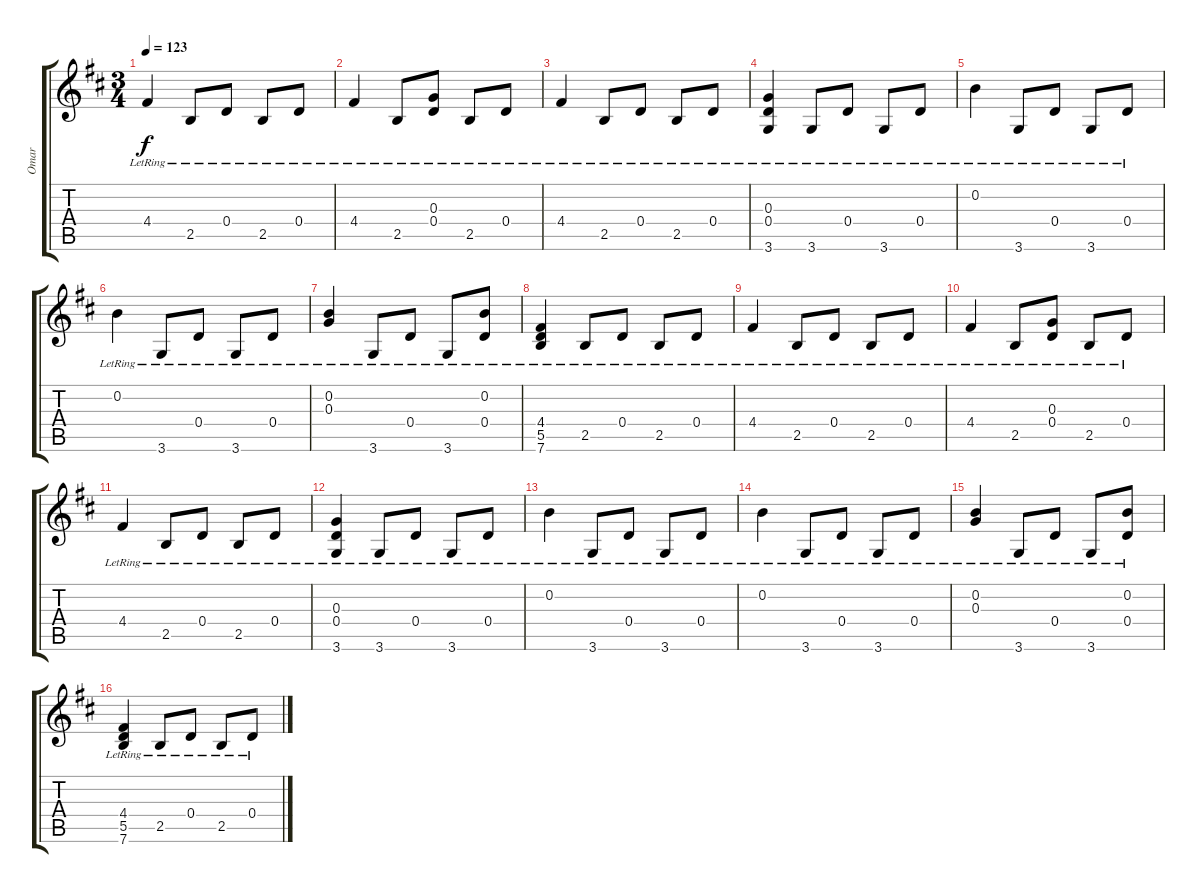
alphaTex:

\track ("Omar" "Omar") {instrument acousticguitarsteel}
\staff {score tabs}
\tuning (E4 B3 G3 D3 A2 E2) {hide}
\ts (3 4)
\tempo 123
\clef g2
\ks d
4.4{lr}.4{dy f} 2.5{lr}.8 0.4{lr}.8 2.5{lr}.8 0.4{lr}.8 |
4.4{lr}.4 2.5{lr}.8 (0.3{lr} 0.4{lr}).8 2.5{lr}.8 0.4{lr}.8 |
4.4{lr}.4 2.5{lr}.8 0.4{lr}.8 2.5{lr}.8 0.4{lr}.8 |
(0.3{lr} 0.4{lr} 3.6{lr}).4 3.6{lr}.8 0.4{lr}.8 3.6{lr}.8 0.4{lr}.8 |
0.2{lr}.4 3.6{lr}.8 0.4{lr}.8 3.6{lr}.8 0.4{lr}.8 |
0.2{lr}.4 3.6{lr}.8 0.4{lr}.8 3.6{lr}.8 0.4{lr}.8 |
(0.2{lr} 0.3{lr}).4 3.6{lr}.8 0.4{lr}.8 3.6{lr}.8 (0.2{lr} 0.4{lr}).8 |
\section ("" "")
(4.4{lr} 5.5{lr} 7.6{lr}).4 2.5{lr}.8 0.4{lr}.8 2.5{lr}.8 0.4{lr}.8 |
4.4{lr}.4 2.5{lr}.8 0.4{lr}.8 2.5{lr}.8 0.4{lr}.8 |
4.4{lr}.4 2.5{lr}.8 (0.3{lr} 0.4{lr}).8 2.5{lr}.8 0.4{lr}.8 |
4.4{lr}.4 2.5{lr}.8 0.4{lr}.8 2.5{lr}.8 0.4{lr}.8 |
(0.3{lr} 0.4{lr} 3.6{lr}).4 3.6{lr}.8 0.4{lr}.8 3.6{lr}.8 0.4{lr}.8 |
0.2{lr}.4 3.6{lr}.8 0.4{lr}.8 3.6{lr}.8 0.4{lr}.8 |
0.2{lr}.4 3.6{lr}.8 0.4{lr}.8 3.6{lr}.8 0.4{lr}.8 |
(0.2{lr} 0.3{lr}).4 3.6{lr}.8 0.4{lr}.8 3.6{lr}.8 (0.2{lr} 0.4{lr}).8 |
\section ("" "")
(4.4{lr} 5.5{lr} 7.6{lr}).4 2.5{lr}.8 0.4{lr}.8 2.5{lr}.8 0.4{lr}.8
